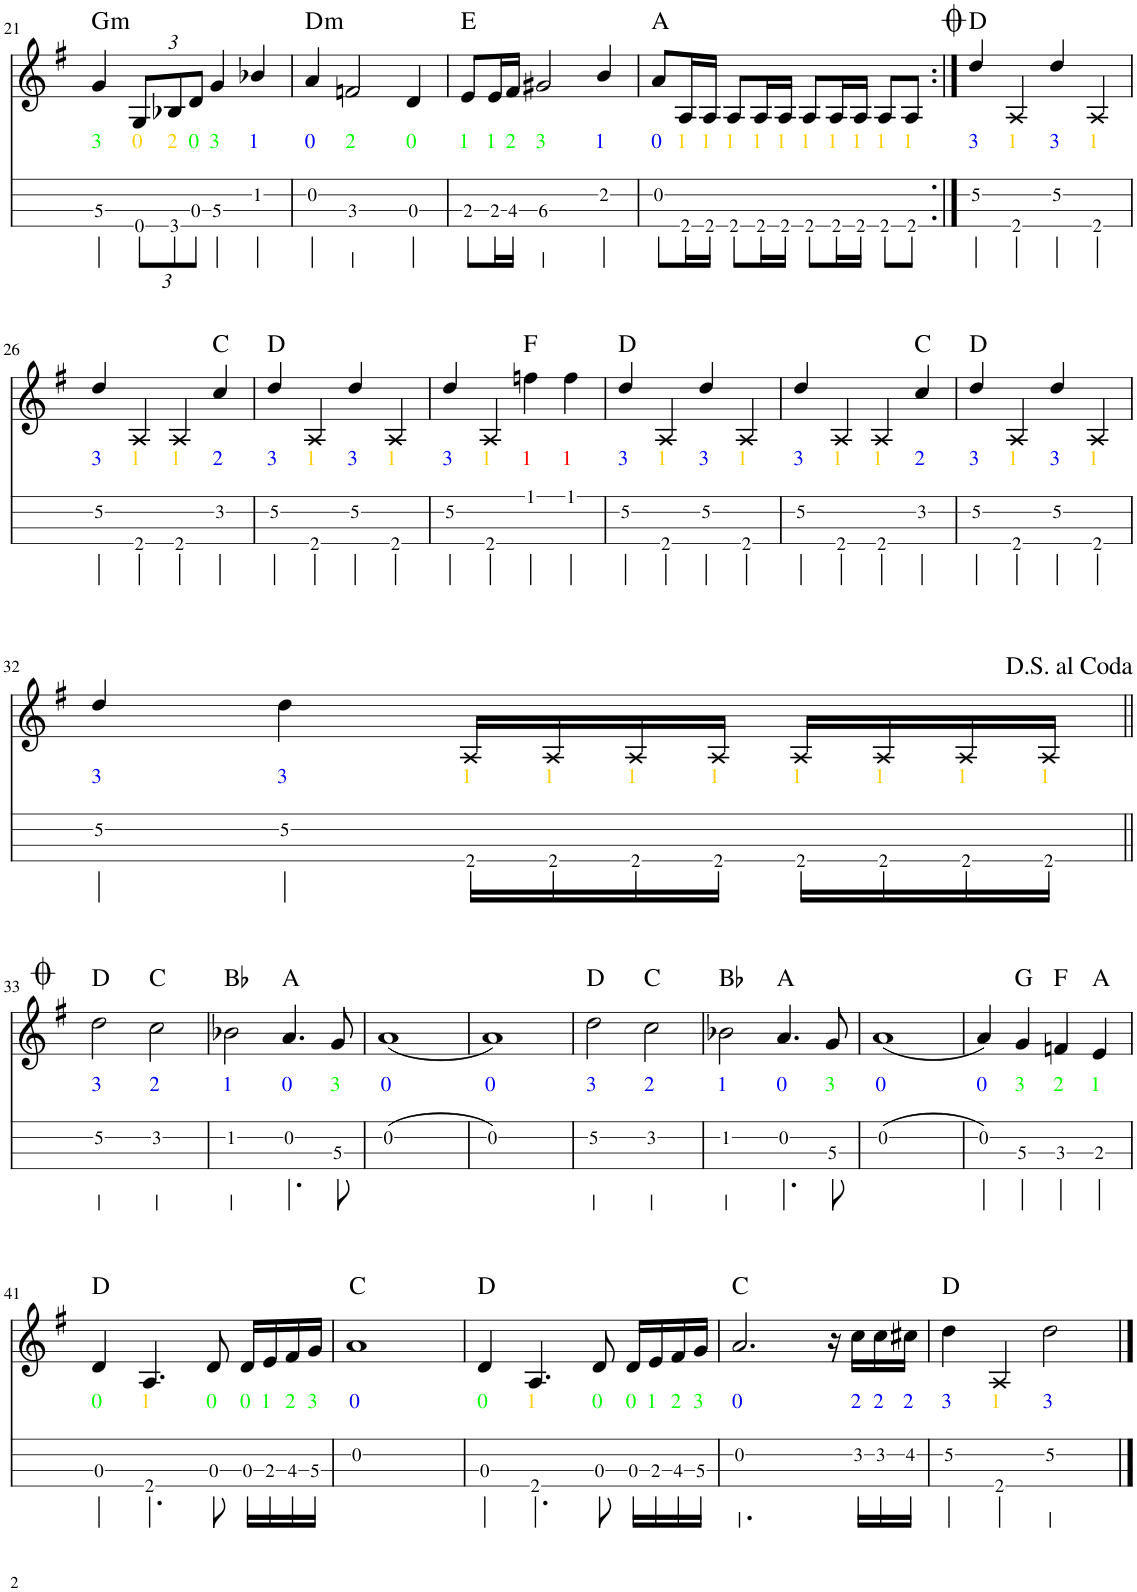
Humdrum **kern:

**kern	**kern	**harte
*part2	*part1	*part1
*staff2	*staff1	*
*I"Mandoline [Tablature]	*I"Mandoline	*
!!LO:PB:g=z
*	*clefG2	*
*k[f#]	*k[f#]	*
*M4/4	*M4/4	*
=21	=21	=21
!LO:TX:a:color=#00FF00:t=3	!	!LO:H:kt=m
4g\	4g/	G:min
*Xbrackettup	*Xbrackettup	*
!LO:TX:a:color=#FFCF0F:t=0	!	!
12G\L	12G/L	.
!LO:TX:a:color=#FFCF0F:t=2	!	!
12B-X\	12B-X/	.
!LO:TX:a:color=#00FF00:t=0	!	!
12d\J	12d/J	.
!LO:TX:a:color=#00FF00:t=3	!	!
4g\	4g/	.
!LO:TX:a:color=#0000FF:t=1	!	!
4b-X\	4b-X/	.
=22	=22	=22
!LO:TX:a:color=#0000FF:t=0	!	!LO:H:kt=m
4a\	4a/	D:min
!LO:TX:a:color=#00FF00:t=2	!	!
2fn\	2fn/	.
!LO:TX:a:color=#00FF00:t=0	!	!
4d\	4d/	.
=23	=23	=23
!LO:TX:a:color=#00FF00:t=1	!	!
8e\L	8e/L	E:maj
!LO:TX:a:color=#00FF00:t=1	!	!
16e\L	16e/L	.
!LO:TX:a:color=#00FF00:t=2	!	!
16f#\JJ	16f#/JJ	.
!LO:TX:a:color=#00FF00:t=3	!	!
2g#X\	2g#X/	.
!LO:TX:a:color=#0000FF:t=1	!	!
4b\	4b/	.
=24	=24	=24
!LO:TX:a:color=#0000FF:t=0	!	!
8a\L	8a/L	A:maj
!LO:TX:a:color=#FFCF0F:t=1	!	!
16A\L	16A/L	.
!LO:TX:a:color=#FFCF0F:t=1	!	!
16A\JJ	16A/JJ	.
!LO:TX:a:color=#FFCF0F:t=1	!	!
8A\L	8A/L	.
!LO:TX:a:color=#FFCF0F:t=1	!	!
16A\L	16A/L	.
!LO:TX:a:color=#FFCF0F:t=1	!	!
16A\JJ	16A/JJ	.
!LO:TX:a:color=#FFCF0F:t=1	!	!
8A\L	8A/L	.
!LO:TX:a:color=#FFCF0F:t=1	!	!
16A\L	16A/L	.
!LO:TX:a:color=#FFCF0F:t=1	!	!
16A\JJ	16A/JJ	.
!LO:TX:a:color=#FFCF0F:t=1	!	!
8A\L	8A/L	.
!LO:TX:a:color=#FFCF0F:t=1	!	!
8A\J	8A/J	.
=25:|!	=25:|!	=25:|!
!LO:TX:a:color=#0000FF:t=3	!	!
4dd\	4dd/	D:maj
!LO:TX:a:color=#FFCF0F:t=1	!	!
4A\	4A/	.
!LO:TX:a:color=#0000FF:t=3	!	!
4dd\	4dd/	.
!LO:TX:a:color=#FFCF0F:t=1	!	!
4A\	4A/	.
!!LO:LB:g=z
=26	=26	=26
!LO:TX:a:color=#0000FF:t=3	!	!
4dd\	4dd/	.
!LO:TX:a:color=#FFCF0F:t=1	!	!
4A\	4A/	.
!LO:TX:a:color=#FFCF0F:t=1	!	!
4A\	4A/	.
!LO:TX:a:color=#0000FF:t=2	!	!
4cc\	4cc/	C:maj
=27	=27	=27
!LO:TX:a:color=#0000FF:t=3	!	!
4dd\	4dd/	D:maj
!LO:TX:a:color=#FFCF0F:t=1	!	!
4A\	4A/	.
!LO:TX:a:color=#0000FF:t=3	!	!
4dd\	4dd/	.
!LO:TX:a:color=#FFCF0F:t=1	!	!
4A\	4A/	.
=28	=28	=28
!LO:TX:a:color=#0000FF:t=3	!	!
4dd\	4dd/	.
!LO:TX:a:color=#FFCF0F:t=1	!	!
4A\	4A/	.
!LO:TX:a:color=#FF0000:t=1	!	!
4ffn\	4ffn\	F:maj
!LO:TX:a:color=#FF0000:t=1	!	!
4ff\	4ff\	.
=29	=29	=29
!LO:TX:a:color=#0000FF:t=3	!	!
4dd\	4dd/	D:maj
!LO:TX:a:color=#FFCF0F:t=1	!	!
4A\	4A/	.
!LO:TX:a:color=#0000FF:t=3	!	!
4dd\	4dd/	.
!LO:TX:a:color=#FFCF0F:t=1	!	!
4A\	4A/	.
=30	=30	=30
!LO:TX:a:color=#0000FF:t=3	!	!
4dd\	4dd/	.
!LO:TX:a:color=#FFCF0F:t=1	!	!
4A\	4A/	.
!LO:TX:a:color=#FFCF0F:t=1	!	!
4A\	4A/	.
!LO:TX:a:color=#0000FF:t=2	!	!
4cc\	4cc/	C:maj
=31	=31	=31
!LO:TX:a:color=#0000FF:t=3	!	!
4dd\	4dd/	D:maj
!LO:TX:a:color=#FFCF0F:t=1	!	!
4A\	4A/	.
!LO:TX:a:color=#0000FF:t=3	!	!
4dd\	4dd/	.
!LO:TX:a:color=#FFCF0F:t=1	!	!
4A\	4A/	.
!!LO:LB:g=z
=32	=32	=32
!LO:TX:a:color=#0000FF:t=3	!	!
4dd\	4dd/	.
!LO:TX:a:color=#0000FF:t=3	!	!
4dd\	4dd\	.
!LO:TX:a:color=#FFCF0F:t=1	!	!
16A\LL	16A/LL	.
!LO:TX:a:color=#FFCF0F:t=1	!	!
16A\	16A/	.
!LO:TX:a:color=#FFCF0F:t=1	!	!
16A\	16A/	.
!LO:TX:a:color=#FFCF0F:t=1	!	!
16A\JJ	16A/JJ	.
!LO:TX:a:color=#FFCF0F:t=1	!	!
16A\LL	16A/LL	.
!LO:TX:a:color=#FFCF0F:t=1	!	!
16A\	16A/	.
!LO:TX:a:color=#FFCF0F:t=1	!	!
16A\	16A/	.
!LO:TX:a:color=#FFCF0F:t=1	!	!
16A\JJ	16A/JJ	.
!!LO:LB:g=z
=33||	=33||	=33||
!LO:TX:a:color=#0000FF:t=3	!	!
2dd\	2dd\	D:maj
!LO:TX:a:color=#0000FF:t=2	!	!
2cc\	2cc\	C:maj
=34	=34	=34
!LO:TX:a:color=#0000FF:t=1	!	!
2b-X\	2b-X\	Bb:maj
!LO:TX:a:color=#0000FF:t=0	!	!
4.a\	4.a/	A:maj
!LO:TX:a:color=#00FF00:t=3	!	!
8g\	8g/	.
=35	=35	=35
!LO:TX:a:color=#0000FF:t=0	!	!
(1a	(1a	.
=36	=36	=36
!LO:TX:a:color=#0000FF:t=0	!	!
1a)	1a)	.
=37	=37	=37
!LO:TX:a:color=#0000FF:t=3	!	!
2dd\	2dd\	D:maj
!LO:TX:a:color=#0000FF:t=2	!	!
2cc\	2cc\	C:maj
=38	=38	=38
!LO:TX:a:color=#0000FF:t=1	!	!
2b-X\	2b-X\	Bb:maj
!LO:TX:a:color=#0000FF:t=0	!	!
4.a\	4.a/	A:maj
!LO:TX:a:color=#00FF00:t=3	!	!
8g\	8g/	.
=39	=39	=39
!LO:TX:a:color=#0000FF:t=0	!	!
(1a	(1a	.
=40	=40	=40
!LO:TX:a:color=#0000FF:t=0	!	!
4a\)	4a/)	.
!LO:TX:a:color=#00FF00:t=3	!	!
4g\	4g/	G:maj
!LO:TX:a:color=#00FF00:t=2	!	!
4fn\	4fn/	F:maj
!LO:TX:a:color=#00FF00:t=1	!	!
4e\	4e/	A:maj
!!LO:LB:g=z
=41	=41	=41
!LO:TX:a:color=#00FF00:t=0	!	!
4d\	4d/	D:maj
!LO:TX:a:color=#FFCF0F:t=1	!	!
4.A\	4.A/	.
!LO:TX:a:color=#00FF00:t=0	!	!
8d\	8d/	.
!LO:TX:a:color=#00FF00:t=0	!	!
16d\LL	16d/LL	.
!LO:TX:a:color=#00FF00:t=1	!	!
16e\	16e/	.
!LO:TX:a:color=#00FF00:t=2	!	!
16f#\	16f#/	.
!LO:TX:a:color=#00FF00:t=3	!	!
16g\JJ	16g/JJ	.
=42	=42	=42
!LO:TX:a:color=#0000FF:t=0	!	!
1a	1a	C:maj
=43	=43	=43
!LO:TX:a:color=#00FF00:t=0	!	!
4d\	4d/	D:maj
!LO:TX:a:color=#FFCF0F:t=1	!	!
4.A\	4.A/	.
!LO:TX:a:color=#00FF00:t=0	!	!
8d\	8d/	.
!LO:TX:a:color=#00FF00:t=0	!	!
16d\LL	16d/LL	.
!LO:TX:a:color=#00FF00:t=1	!	!
16e\	16e/	.
!LO:TX:a:color=#00FF00:t=2	!	!
16f#\	16f#/	.
!LO:TX:a:color=#00FF00:t=3	!	!
16g\JJ	16g/JJ	.
=44	=44	=44
!LO:TX:a:color=#0000FF:t=0	!	!
2.a\	2.a/	C:maj
16r	16r	.
!LO:TX:a:color=#0000FF:t=2	!	!
16cc\LL	16cc\LL	.
!LO:TX:a:color=#0000FF:t=2	!	!
16cc\	16cc\	.
!LO:TX:a:color=#0000FF:t=2	!	!
16cc#X\JJ	16cc#X\JJ	.
=45	=45	=45
!LO:TX:a:color=#0000FF:t=3	!	!
4dd\	4dd\	D:maj
!LO:TX:a:color=#FFCF0F:t=1	!	!
4A\	4A/	.
!LO:TX:a:color=#0000FF:t=3	!	!
2dd\	2dd\	.
==	==	==
*-	*-	*-
